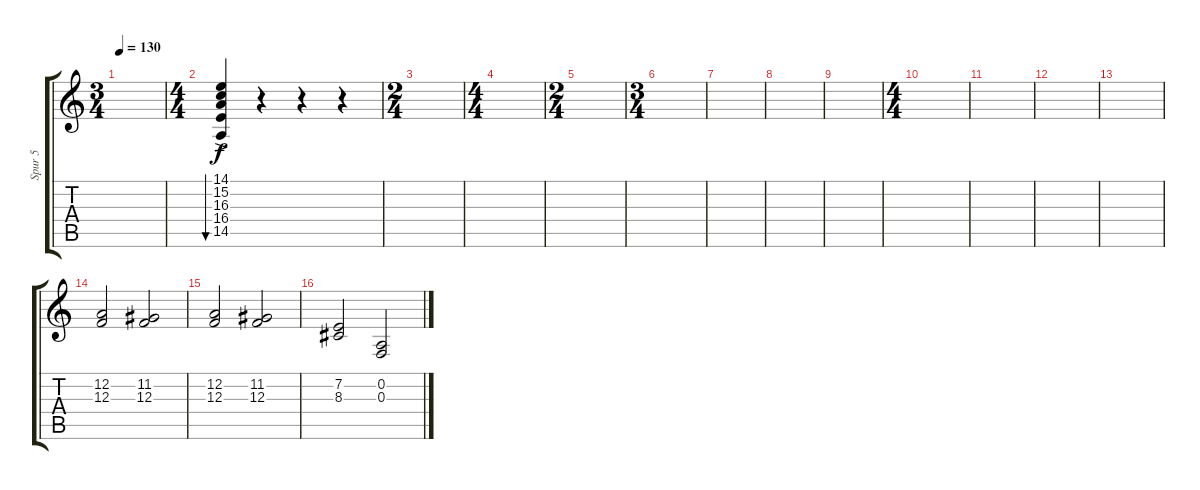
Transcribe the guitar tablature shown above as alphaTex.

\track ("Spur 5" "Spur 5") {instrument churchorgan}
\staff {score tabs}
\tuning (D4 A3 F3 C3 G2 D2) {hide}
\ts (3 4)
\tempo 130
\clef g2
\ks c
|
\ts (4 4)
(14.1{ac} 15.2 16.3 16.4 14.5).4{bu 60} r.4 r.4 r.4 |
\ts (2 4)
|
\ts (4 4)
|
\ts (2 4)
|
\ts (3 4)
|
|
|
|
\ts (4 4)
|
|
|
|
(12.2 12.3).2{dy f} (11.2 12.3).2 |
(12.2 12.3).2 (11.2 12.3).2 |
(7.2 8.3).2 (0.2 0.3).2
